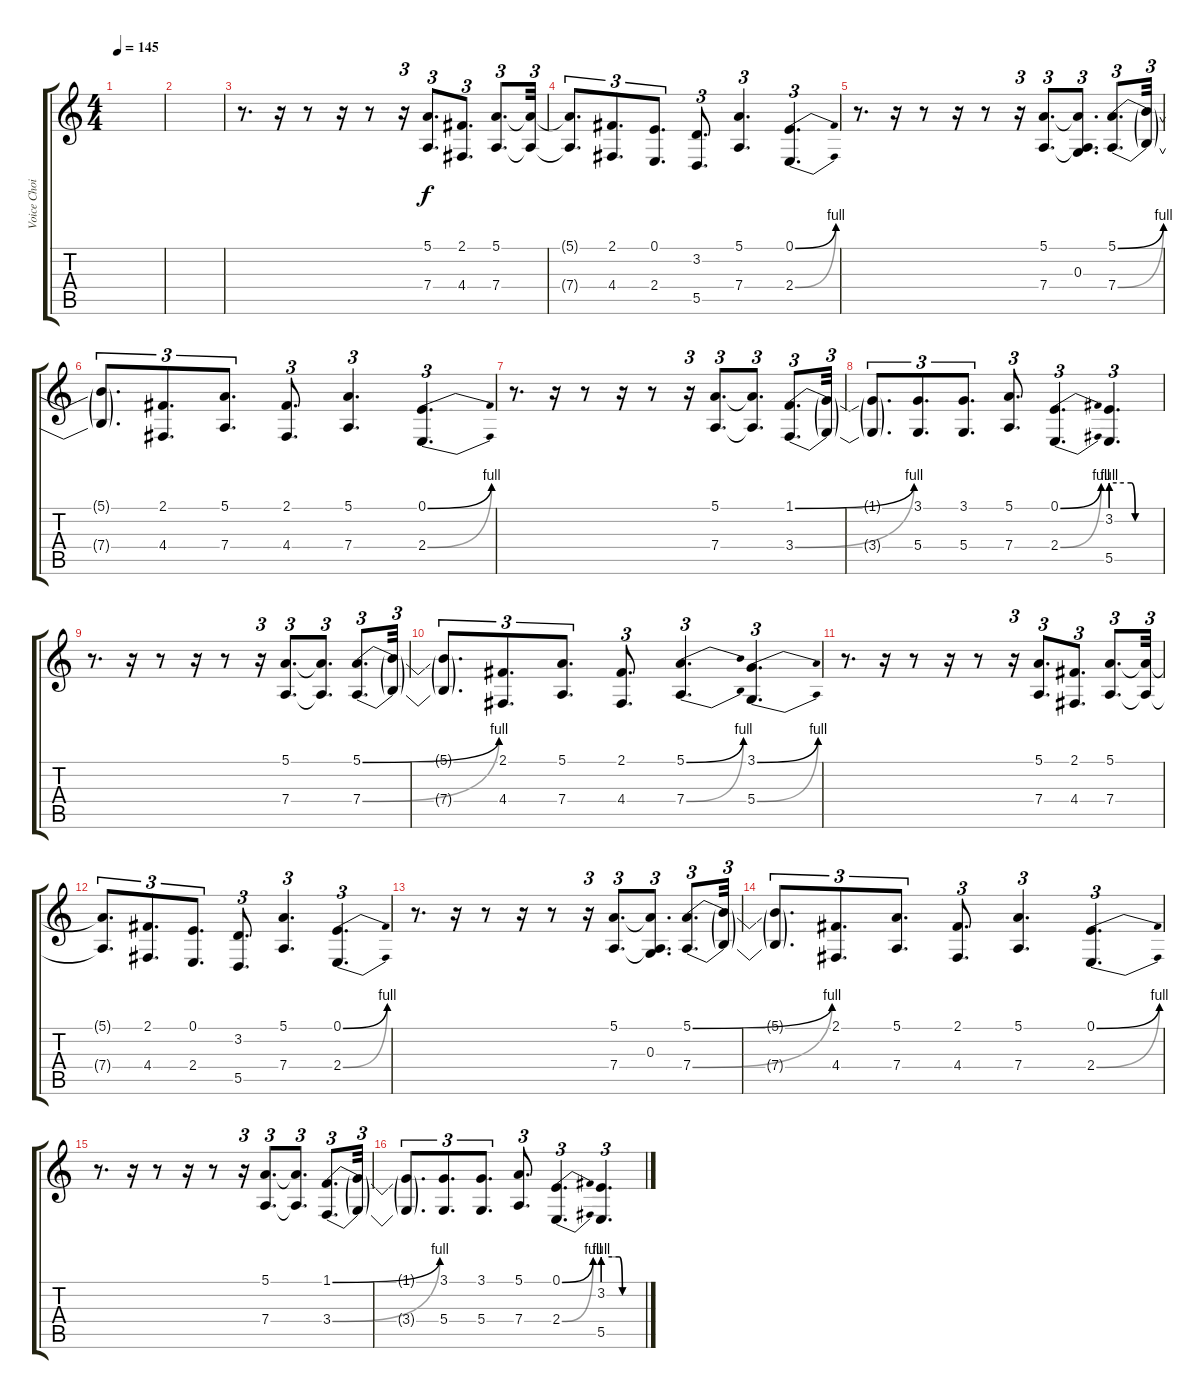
\track ("Voice Choir" "Voice Choi") {instrument clarinet bank 7}
\staff {score tabs}
\tuning (E4 B3 G3 D3 A2 E2) {hide}
\ts (4 4)
\tempo 145
\clef g2
\ks c
|
|
r.8{d} r.16 r.8 r.16 r.8 r.16{tu (3 2)} (5.1 7.4).8{d tu (3 2)} (2.1 4.4).8{d tu (3 2)} (5.1 7.4).8{d tu (3 2)} (5.1{t} 7.4{t}).32{tu (3 2)} |
(5.1{t} 7.4{t}).8{d tu (3 2)} (2.1 4.4).8{d tu (3 2)} (0.1 2.4).8{d tu (3 2)} (3.2 5.5).8{d tu (3 2)} (5.1 7.4).4{d tu (3 2)} (0.1{be (bend 0 0 60 4)} 2.4{be (bend 0 0 60 4)}).4{d tu (3 2)} |
r.8{d} r.16 r.8 r.16 r.8 r.16{tu (3 2)} (5.1 7.4).8{d tu (3 2)} (5.1{t} 0.3 7.4{t}).8{d tu (3 2)} (5.1{be (bend 0 0 60 4)} 7.4{be (bend 0 0 60 4)}).8{d tu (3 2)} (5.1{t} 7.4{t}).32{tu (3 2)} |
(5.1{t} 7.4{t}).8{d tu (3 2)} (2.1 4.4).8{d tu (3 2)} (5.1 7.4).8{d tu (3 2)} (2.1 4.4).8{d tu (3 2)} (5.1 7.4).4{d tu (3 2)} (0.1{be (bend 0 0 60 4)} 2.4{be (bend 0 0 60 4)}).4{d tu (3 2)} |
r.8{d} r.16 r.8 r.16 r.8 r.16{tu (3 2)} (5.1 7.4).8{d tu (3 2)} (5.1{t} 7.4{t}).8{d tu (3 2)} (1.1{be (bend 0 0 60 4)} 3.4{be (bend 0 0 60 4)}).8{d tu (3 2)} (1.1{t} 3.4{t}).32{tu (3 2)} |
(1.1{t} 3.4{t}).8{d tu (3 2)} (3.1 5.4).8{d tu (3 2)} (3.1 5.4).8{d tu (3 2)} (5.1 7.4).8{d tu (3 2)} (0.1{be (bend 0 0 60 4)} 2.4{be (bend 0 0 60 4)}).4{d tu (3 2)} (3.2{be (custom 0 4 25 4 30 0 60 0)} 5.5{be (custom 0 4 15 4 25 4 30 0 60 0)}).4{d tu (3 2)} |
r.8{d} r.16 r.8 r.16 r.8 r.16{tu (3 2)} (5.1 7.4).8{d tu (3 2)} (5.1{t} 7.4{t}).8{d tu (3 2)} (5.1{be (bend 0 0 60 4)} 7.4{be (bend 0 0 60 4)}).8{d tu (3 2)} (5.1{t} 7.4{t}).32{tu (3 2)} |
(5.1{t} 7.4{t}).8{d tu (3 2)} (2.1 4.4).8{d tu (3 2)} (5.1 7.4).8{d tu (3 2)} (2.1 4.4).8{d tu (3 2)} (5.1{be (bend 0 0 60 4)} 7.4{be (bend 0 0 60 4)}).4{d tu (3 2)} (3.1{be (bend 0 0 60 4)} 5.4{be (bend 0 0 60 4)}).4{d tu (3 2)} |
r.8{d} r.16 r.8 r.16 r.8 r.16{tu (3 2)} (5.1 7.4).8{d tu (3 2)} (2.1 4.4).8{d tu (3 2)} (5.1 7.4).8{d tu (3 2)} (5.1{t} 7.4{t}).32{tu (3 2)} |
(5.1{t} 7.4{t}).8{d tu (3 2)} (2.1 4.4).8{d tu (3 2)} (0.1 2.4).8{d tu (3 2)} (3.2 5.5).8{d tu (3 2)} (5.1 7.4).4{d tu (3 2)} (0.1{be (bend 0 0 60 4)} 2.4{be (bend 0 0 60 4)}).4{d tu (3 2)} |
r.8{d} r.16 r.8 r.16 r.8 r.16{tu (3 2)} (5.1 7.4).8{d tu (3 2)} (5.1{t} 0.3 7.4{t}).8{d tu (3 2)} (5.1{be (bend 0 0 60 4)} 7.4{be (bend 0 0 60 4)}).8{d tu (3 2)} (5.1{t} 7.4{t}).32{tu (3 2)} |
(5.1{t} 7.4{t}).8{d tu (3 2)} (2.1 4.4).8{d tu (3 2)} (5.1 7.4).8{d tu (3 2)} (2.1 4.4).8{d tu (3 2)} (5.1 7.4).4{d tu (3 2)} (0.1{be (bend 0 0 60 4)} 2.4{be (bend 0 0 60 4)}).4{d tu (3 2)} |
r.8{d} r.16 r.8 r.16 r.8 r.16{tu (3 2)} (5.1 7.4).8{d tu (3 2)} (5.1{t} 7.4{t}).8{d tu (3 2)} (1.1{be (bend 0 0 60 4)} 3.4{be (bend 0 0 60 4)}).8{d tu (3 2)} (1.1{t} 3.4{t}).32{tu (3 2)} |
(1.1{t} 3.4{t}).8{d tu (3 2)} (3.1 5.4).8{d tu (3 2)} (3.1 5.4).8{d tu (3 2)} (5.1 7.4).8{d tu (3 2)} (0.1{be (bend 0 0 60 4)} 2.4{be (bend 0 0 60 4)}).4{d tu (3 2)} (3.2{be (custom 0 4 25 4 30 0 60 0)} 5.5{be (custom 0 4 15 4 25 4 30 0 60 0)}).4{d tu (3 2)}
